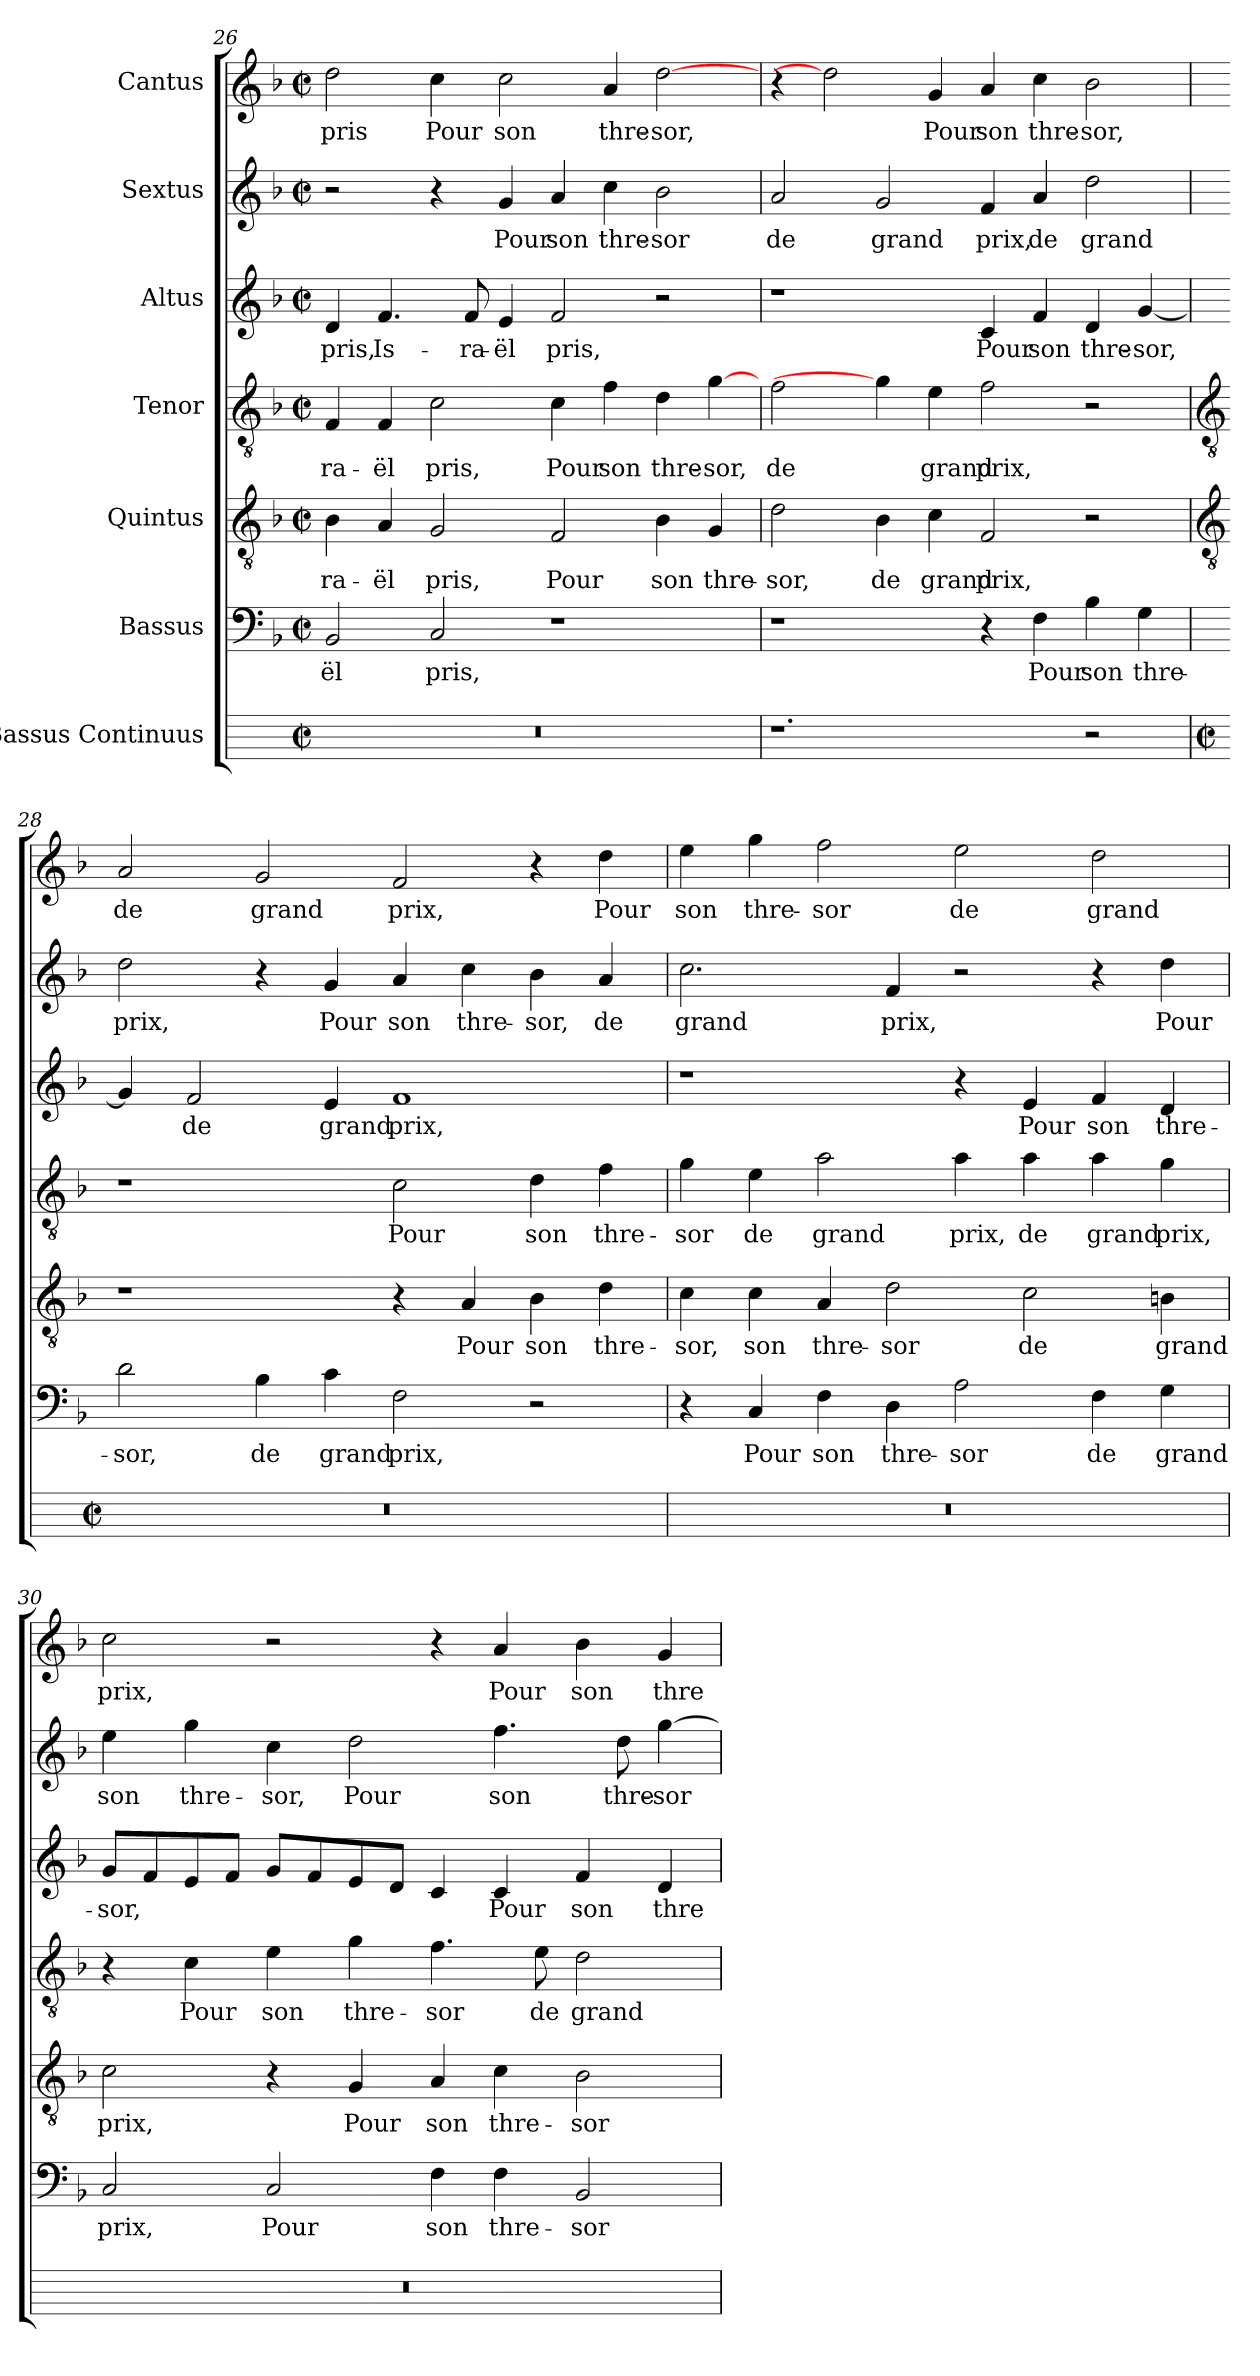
**kern	**kern	**text	**kern	**text	**kern	**text	**kern	**text	**kern	**text	**kern	**text
*part7	*part6	*part6	*part5	*part5	*part4	*part4	*part3	*part3	*part2	*part2	*part1	*part1
*staff7	*staff6	*staff6	*staff5	*staff5	*staff4	*staff4	*staff3	*staff3	*staff2	*staff2	*staff1	*staff1
*I"Bassus Continuus	*I"Bassus	*	*I"Quintus	*	*I"Tenor	*	*I"Altus	*	*I"Sextus	*	*I"Cantus	*
*	*clefF4	*	*clefGv2	*	*clefGv2	*	*clefG2	*	*clefG2	*	*clefG2	*
*	*k[b-]	*	*k[b-]	*	*k[b-]	*	*k[b-]	*	*k[b-]	*	*k[b-]	*
*	*F:	*	*F:	*	*F:	*	*F:	*	*F:	*	*F:	*
*M4/2	*M4/2	*	*M4/2	*	*M4/2	*	*M4/2	*	*M4/2	*	*M4/2	*
*met(c|)	*met(c|)	*	*met(c|)	*	*met(c|)	*	*met(c|)	*	*met(c|)	*	*met(c|)	*
=26	=26	=26	=26	=26	=26	=26	=26	=26	=26	=26	=26	=26
!	!	!LO:LY:b	!	!LO:LY:b	!	!LO:LY:b	!	!LO:LY:b	!	!	!	!LO:LY:b
0r	2BB-	-ël	4B-	-ra-	4F	-ra-	4d	pris,	2r	.	2dd	pris
!	!	!	!	!LO:LY:b	!	!LO:LY:b	!	!LO:LY:b	!	!	!	!
.	.	.	4A	-ël	4F	-ël	4.f	Is-	.	.	.	.
!	!	!LO:LY:b	!	!LO:LY:b	!	!LO:LY:b	!	!	!	!	!	!LO:LY:b
.	2C	pris,	2G	pris,	2c	pris,	.	.	4r	.	4cc	Pour
!	!	!	!	!	!	!	!	!LO:LY:b	!	!	!	!
.	.	.	.	.	.	.	8f	-ra-	.	.	.	.
!	!	!	!	!	!	!	!	!LO:LY:b	!	!LO:LY:b	!	!LO:LY:b
.	.	.	.	.	.	.	4e	-ël	4g	Pour	2cc	son
!	!	!	!	!LO:LY:b	!	!LO:LY:b	!	!LO:LY:b	!	!LO:LY:b	!	!
.	1r	.	2F	Pour	4c	Pour	2f	pris,	4a	son	.	.
!	!	!	!	!	!	!LO:LY:b	!	!	!	!LO:LY:b	!	!LO:LY:b
.	.	.	.	.	4f	son	.	.	4cc	thre-	4a	thre-
!	!	!	!	!LO:LY:b	!	!LO:LY:b	!	!	!	!LO:LY:b	!	!LO:LY:b
.	.	.	4B-	son	4d	thre-	2r	.	2b-	-sor	[2dd	-sor,
!	!	!	!	!LO:LY:b	!	!LO:LY:b	!	!	!	!	!	!
.	.	.	4G	thre-	[4g	-sor,	.	.	.	.	.	.
=27	=27	=27	=27	=27	=27	=27	=27	=27	=27	=27	=27	=27
!	!	!	!	!LO:LY:b	!	!LO:LY:b	!	!	!	!LO:LY:b	!	!
1.r	1r	.	2d	-sor,	2f	de	1r	.	2a	de	4r	.
.	.	.	.	.	.	.	.	.	.	.	2dd]	.
!	!	!	!	!LO:LY:b	!	!	!	!	!	!LO:LY:b	!	!
.	.	.	4B-	de	4g]	.	.	.	2g	grand	.	.
!	!	!	!	!LO:LY:b	!	!LO:LY:b	!	!	!	!	!	!LO:LY:b
.	.	.	4c	grand	4e	grand	.	.	.	.	4g	Pour
!	!	!	!	!LO:LY:b	!	!LO:LY:b	!	!LO:LY:b	!	!LO:LY:b	!	!LO:LY:b
.	4r	.	2F	prix,	2f	prix,	4c	Pour	4f	prix,	4a	son
!	!	!LO:LY:b	!	!	!	!	!	!LO:LY:b	!	!LO:LY:b	!	!LO:LY:b
.	4F	Pour	.	.	.	.	4f	son	4a	de	4cc	thre-
!	!	!LO:LY:b	!	!	!	!	!	!LO:LY:b	!	!LO:LY:b	!	!LO:LY:b
2r	4B-	son	2r	.	2r	.	4d	thre-	2dd	grand	2b-	-sor,
!	!	!LO:LY:b	!	!	!	!	!	!LO:LY:b	!	!	!	!
.	4G	thre-	.	.	.	.	[4g	-sor,	.	.	.	.
!!LO:LB:g=z
=28	=28	=28	=28	=28	=28	=28	=28	=28	=28	=28	=28	=28
*	*	*	*clefGv2	*	*clefGv2	*	*	*	*	*	*	*
*M4/2	*	*	*	*	*	*	*	*	*	*	*	*
*met(c|)	*	*	*	*	*	*	*	*	*	*	*	*
!	!	!LO:LY:b	!	!	!	!	!	!	!	!LO:LY:b	!	!LO:LY:b
0r	2d	-sor,	1r	.	1r	.	4g]	.	2dd	prix,	2a	de
!	!	!	!	!	!	!	!	!LO:LY:b	!	!	!	!
.	.	.	.	.	.	.	2f	de	.	.	.	.
!	!	!LO:LY:b	!	!	!	!	!	!	!	!	!	!LO:LY:b
.	4B-	de	.	.	.	.	.	.	4r	.	2g	grand
!	!	!LO:LY:b	!	!	!	!	!	!LO:LY:b	!	!LO:LY:b	!	!
.	4c	grand	.	.	.	.	4e	grand	4g	Pour	.	.
!	!	!LO:LY:b	!	!	!	!LO:LY:b	!	!LO:LY:b	!	!LO:LY:b	!	!LO:LY:b
.	2F	prix,	4r	.	2c	Pour	1f	prix,	4a	son	2f	prix,
!	!	!	!	!LO:LY:b	!	!	!	!	!	!LO:LY:b	!	!
.	.	.	4A	Pour	.	.	.	.	4cc	thre-	.	.
!	!	!	!	!LO:LY:b	!	!LO:LY:b	!	!	!	!LO:LY:b	!	!
.	2r	.	4B-	son	4d	son	.	.	4b-	-sor,	4r	.
!	!	!	!	!LO:LY:b	!	!LO:LY:b	!	!	!	!LO:LY:b	!	!LO:LY:b
.	.	.	4d	thre-	4f	thre-	.	.	4a	de	4dd	Pour
=29	=29	=29	=29	=29	=29	=29	=29	=29	=29	=29	=29	=29
!	!	!	!	!LO:LY:b	!	!LO:LY:b	!	!	!	!LO:LY:b	!	!LO:LY:b
0r	4r	.	4c	-sor,	4g	-sor	1r	.	2.cc	grand	4ee	son
!	!	!LO:LY:b	!	!LO:LY:b	!	!LO:LY:b	!	!	!	!	!	!LO:LY:b
.	4C	Pour	4c	son	4e	de	.	.	.	.	4gg	thre-
!	!	!LO:LY:b	!	!LO:LY:b	!	!LO:LY:b	!	!	!	!	!	!LO:LY:b
.	4F	son	4A	thre-	2a	grand	.	.	.	.	2ff	-sor
!	!	!LO:LY:b	!	!LO:LY:b	!	!	!	!	!	!LO:LY:b	!	!
.	4D	thre-	2d	-sor	.	.	.	.	4f	prix,	.	.
!	!	!LO:LY:b	!	!	!	!LO:LY:b	!	!	!	!	!	!LO:LY:b
.	2A	-sor	.	.	4a	prix,	4r	.	2r	.	2ee	de
!	!	!	!	!LO:LY:b	!	!LO:LY:b	!	!LO:LY:b	!	!	!	!
.	.	.	2c	de	4a	de	4e	Pour	.	.	.	.
!	!	!LO:LY:b	!	!	!	!LO:LY:b	!	!LO:LY:b	!	!	!	!LO:LY:b
.	4F	de	.	.	4a	grand	4f	son	4r	.	2dd	grand
!	!	!LO:LY:b	!	!LO:LY:b	!	!LO:LY:b	!	!LO:LY:b	!	!LO:LY:b	!	!
.	4G	grand	4Bn	grand	4g	prix,	4d	thre-	4dd	Pour	.	.
=30	=30	=30	=30	=30	=30	=30	=30	=30	=30	=30	=30	=30
!	!	!LO:LY:b	!	!LO:LY:b	!	!	!	!LO:LY:b	!	!LO:LY:b	!	!LO:LY:b
0r	2C	prix,	2c	prix,	4r	.	8gL	-sor,	4ee	son	2cc	prix,
.	.	.	.	.	.	.	8f	.	.	.	.	.
!	!	!	!	!	!	!LO:LY:b	!	!	!	!LO:LY:b	!	!
.	.	.	.	.	4c	Pour	8e	.	4gg	thre-	.	.
.	.	.	.	.	.	.	8fJ	.	.	.	.	.
!	!	!LO:LY:b	!	!	!	!LO:LY:b	!	!	!	!LO:LY:b	!	!
.	2C	Pour	4r	.	4e	son	8gL	.	4cc	-sor,	2r	.
.	.	.	.	.	.	.	8f	.	.	.	.	.
!	!	!	!	!LO:LY:b	!	!LO:LY:b	!	!	!	!LO:LY:b	!	!
.	.	.	4G	Pour	4g	thre-	8e	.	2dd	Pour	.	.
.	.	.	.	.	.	.	8dJ	.	.	.	.	.
!	!	!LO:LY:b	!	!LO:LY:b	!	!LO:LY:b	!	!	!	!	!	!
.	4F	son	4A	son	4.f	-sor	4c	.	.	.	4r	.
!	!	!LO:LY:b	!	!LO:LY:b	!	!	!	!LO:LY:b	!	!LO:LY:b	!	!LO:LY:b
.	4F	thre-	4c	thre-	.	.	4c	Pour	4.ff	son	4a	Pour
!	!	!	!	!	!	!LO:LY:b	!	!	!	!	!	!
.	.	.	.	.	8e	de	.	.	.	.	.	.
!	!	!LO:LY:b	!	!LO:LY:b	!	!LO:LY:b	!	!LO:LY:b	!	!	!	!LO:LY:b
.	2BB-	-sor	2B-	-sor	2d	grand	4f	son	.	.	4b-	son
!	!	!	!	!	!	!	!	!	!	!LO:LY:b	!	!
.	.	.	.	.	.	.	.	.	8dd	thre-	.	.
!	!	!	!	!	!	!	!	!LO:LY:b	!	!LO:LY:b	!	!LO:LY:b
.	.	.	.	.	.	.	4d	thre-	[4gg	-sor	4g	thre-
=	=	=	=	=	=	=	=	=	=	=	=	=
*-	*-	*-	*-	*-	*-	*-	*-	*-	*-	*-	*-	*-
